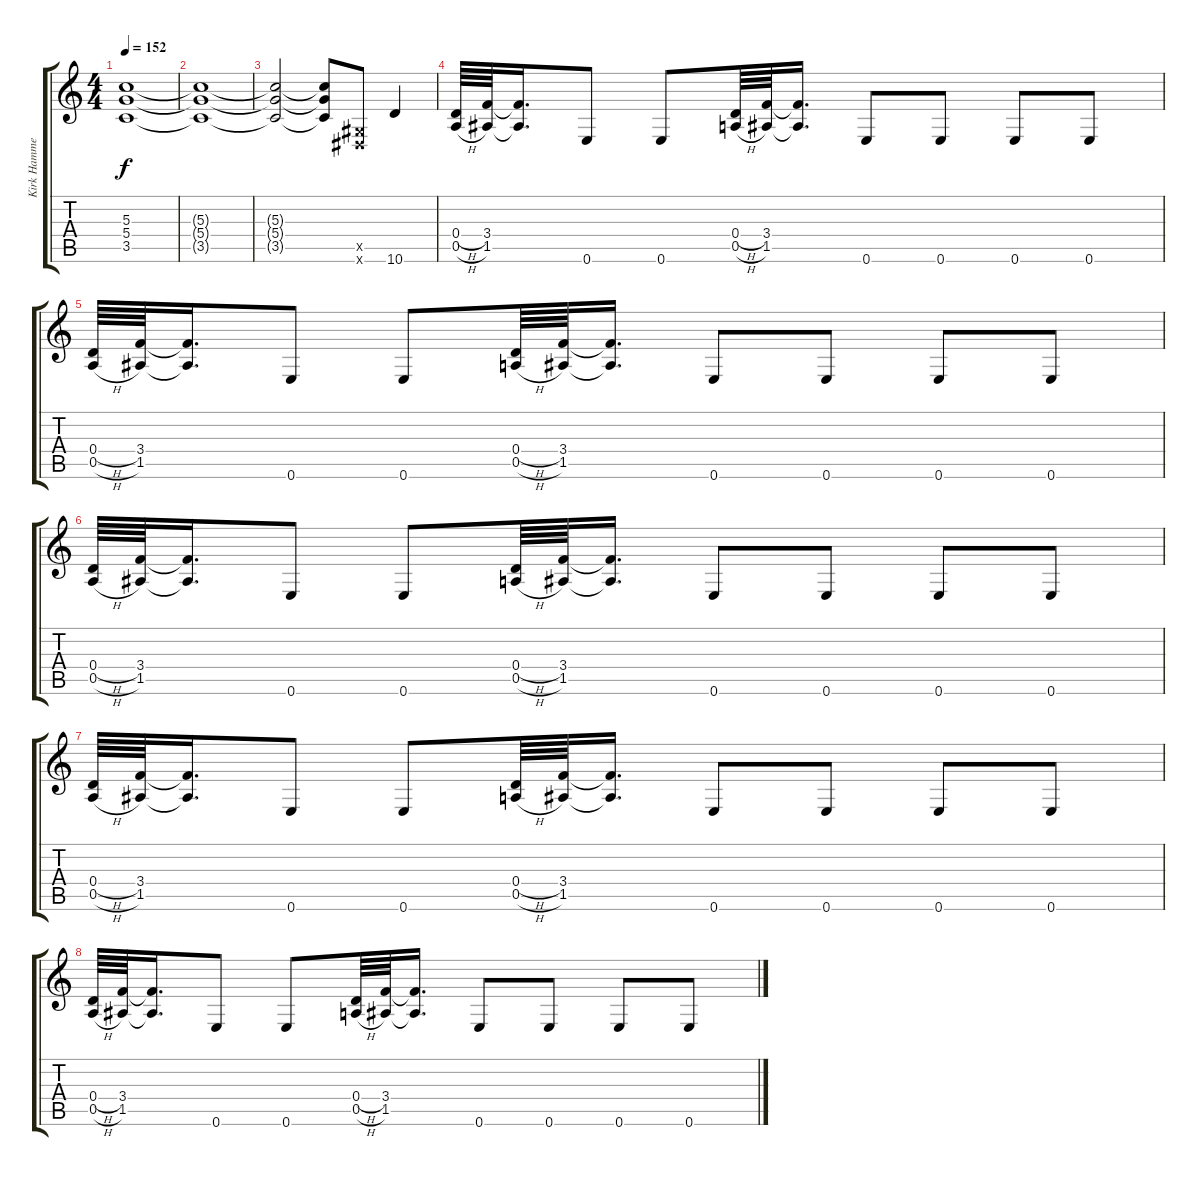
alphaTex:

\track ("Kirk Hammett" "Kirk Hamme") {instrument distortionguitar bank 17}
\staff {score tabs}
\tuning (E4 B3 G3 D3 A2 E2) {hide}
\ts (4 4)
\tempo 152
\clef g2
\ks c
(5.3{t} 5.4{t} 3.5{t}).1{dy f} |
(5.3{t} 5.4{t} 3.5{t}).1 |
(5.3{t} 5.4{t} 3.5{t}).2 (5.3{t} 5.4{t} 3.5{t}).8 (-1.5{x} -1.6{x}).8 10.6.4 |
(0.4{h} 0.5{h}).64 (3.4 1.5).64 (3.4{t} 1.5{t}).16{d} 0.6.8 0.6.8 (0.4{h} 0.5{h}).64 (3.4 1.5).64 (3.4{t} 1.5{t}).16{d} 0.6.8 0.6.8 0.6.8 0.6.8 |
(0.4{h} 0.5{h}).64 (3.4 1.5).64 (3.4{t} 1.5{t}).16{d} 0.6.8 0.6.8 (0.4{h} 0.5{h}).64 (3.4 1.5).64 (3.4{t} 1.5{t}).16{d} 0.6.8 0.6.8 0.6.8 0.6.8 |
(0.4{h} 0.5{h}).64 (3.4 1.5).64 (3.4{t} 1.5{t}).16{d} 0.6.8 0.6.8 (0.4{h} 0.5{h}).64 (3.4 1.5).64 (3.4{t} 1.5{t}).16{d} 0.6.8 0.6.8 0.6.8 0.6.8 |
(0.4{h} 0.5{h}).64 (3.4 1.5).64 (3.4{t} 1.5{t}).16{d} 0.6.8 0.6.8 (0.4{h} 0.5{h}).64 (3.4 1.5).64 (3.4{t} 1.5{t}).16{d} 0.6.8 0.6.8 0.6.8 0.6.8 |
(0.4{h} 0.5{h}).64 (3.4 1.5).64 (3.4{t} 1.5{t}).16{d} 0.6.8 0.6.8 (0.4{h} 0.5{h}).64 (3.4 1.5).64 (3.4{t} 1.5{t}).16{d} 0.6.8 0.6.8 0.6.8 0.6.8
